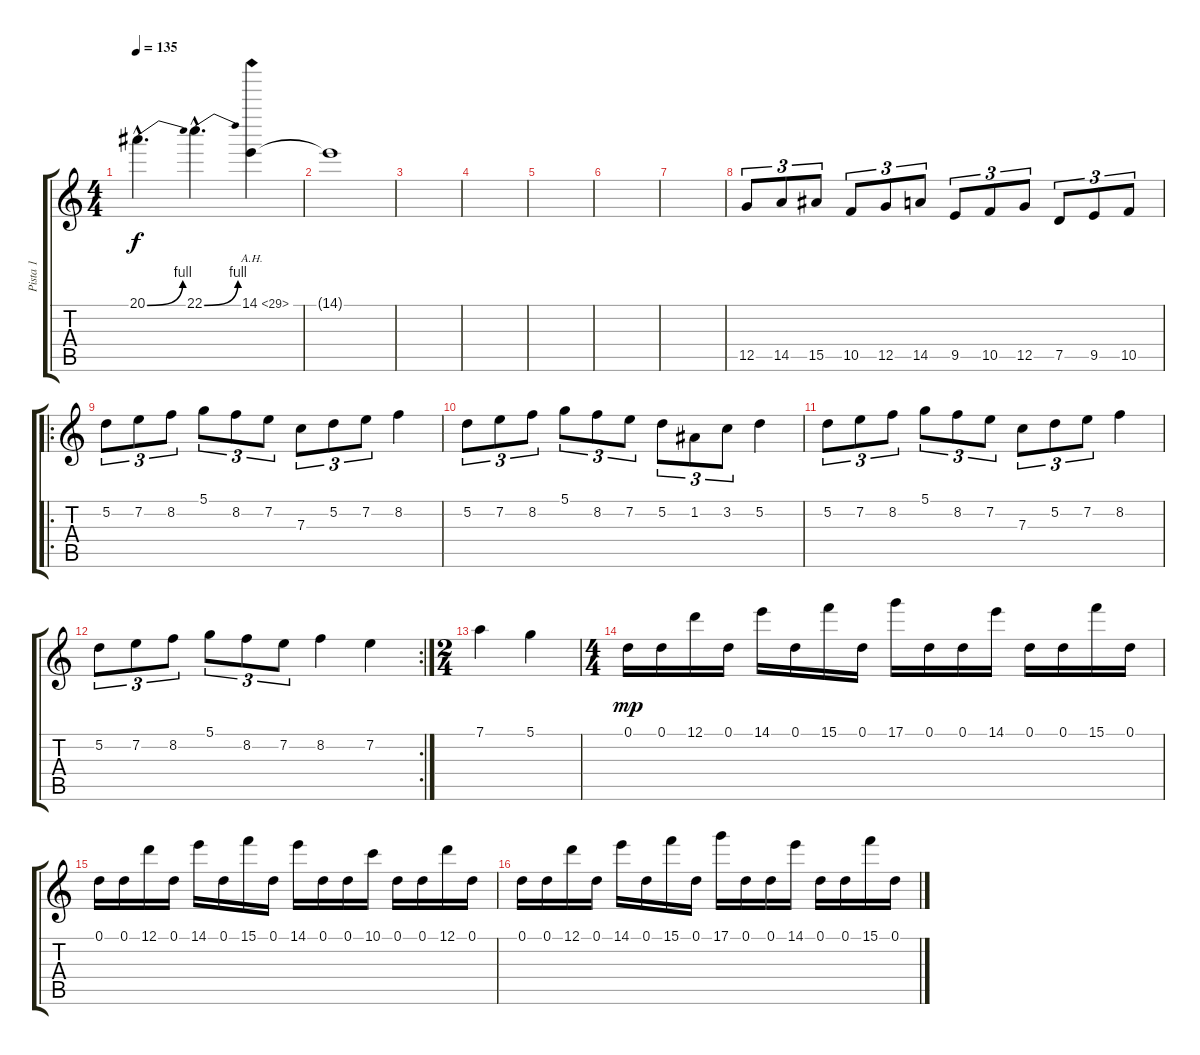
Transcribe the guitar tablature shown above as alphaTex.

\track ("Pista 1" "Pista 1") {instrument distortionguitar}
\staff {score tabs}
\tuning (D4 A3 F3 C3 G2 D2) {hide}
\ts (4 4)
\tempo 135
\clef g2
\ks c
20.1{be (bend 0 0 60 4) hac}.4{d dy f} 22.1{be (bend 0 0 60 4) hac}.4{d} 14.1{ah 15}.4 |
14.1{t}.1 |
|
|
|
|
|
12.5.8{tu (3 2)} 14.5.8{tu (3 2)} 15.5.8{tu (3 2)} 10.5.8{tu (3 2)} 12.5.8{tu (3 2)} 14.5.8{tu (3 2)} 9.5.8{tu (3 2)} 10.5.8{tu (3 2)} 12.5.8{tu (3 2)} 7.5.8{tu (3 2)} 9.5.8{tu (3 2)} 10.5.8{tu (3 2)} |
\ro
5.2.8{tu (3 2)} 7.2.8{tu (3 2)} 8.2.8{tu (3 2)} 5.1.8{tu (3 2)} 8.2.8{tu (3 2)} 7.2.8{tu (3 2)} 7.3.8{tu (3 2)} 5.2.8{tu (3 2)} 7.2.8{tu (3 2)} 8.2.4 |
5.2.8{tu (3 2)} 7.2.8{tu (3 2)} 8.2.8{tu (3 2)} 5.1.8{tu (3 2)} 8.2.8{tu (3 2)} 7.2.8{tu (3 2)} 5.2.8{tu (3 2)} 1.2.8{tu (3 2)} 3.2.8{tu (3 2)} 5.2.4 |
5.2.8{tu (3 2)} 7.2.8{tu (3 2)} 8.2.8{tu (3 2)} 5.1.8{tu (3 2)} 8.2.8{tu (3 2)} 7.2.8{tu (3 2)} 7.3.8{tu (3 2)} 5.2.8{tu (3 2)} 7.2.8{tu (3 2)} 8.2.4 |
\rc 2
5.2.8{tu (3 2)} 7.2.8{tu (3 2)} 8.2.8{tu (3 2)} 5.1.8{tu (3 2)} 8.2.8{tu (3 2)} 7.2.8{tu (3 2)} 8.2.4 7.2.4 |
\ts (2 4)
7.1.4 5.1.4 |
\ts (4 4)
0.1.16{dy mp} 0.1.16 12.1.16 0.1.16 14.1.16 0.1.16 15.1.16 0.1.16 17.1.16 0.1.16 0.1.16 14.1.16 0.1.16 0.1.16 15.1.16 0.1.16 |
0.1.16 0.1.16 12.1.16 0.1.16 14.1.16 0.1.16 15.1.16 0.1.16 14.1.16 0.1.16 0.1.16 10.1.16 0.1.16 0.1.16 12.1.16 0.1.16 |
0.1.16 0.1.16 12.1.16 0.1.16 14.1.16 0.1.16 15.1.16 0.1.16 17.1.16 0.1.16 0.1.16 14.1.16 0.1.16 0.1.16 15.1.16 0.1.16
